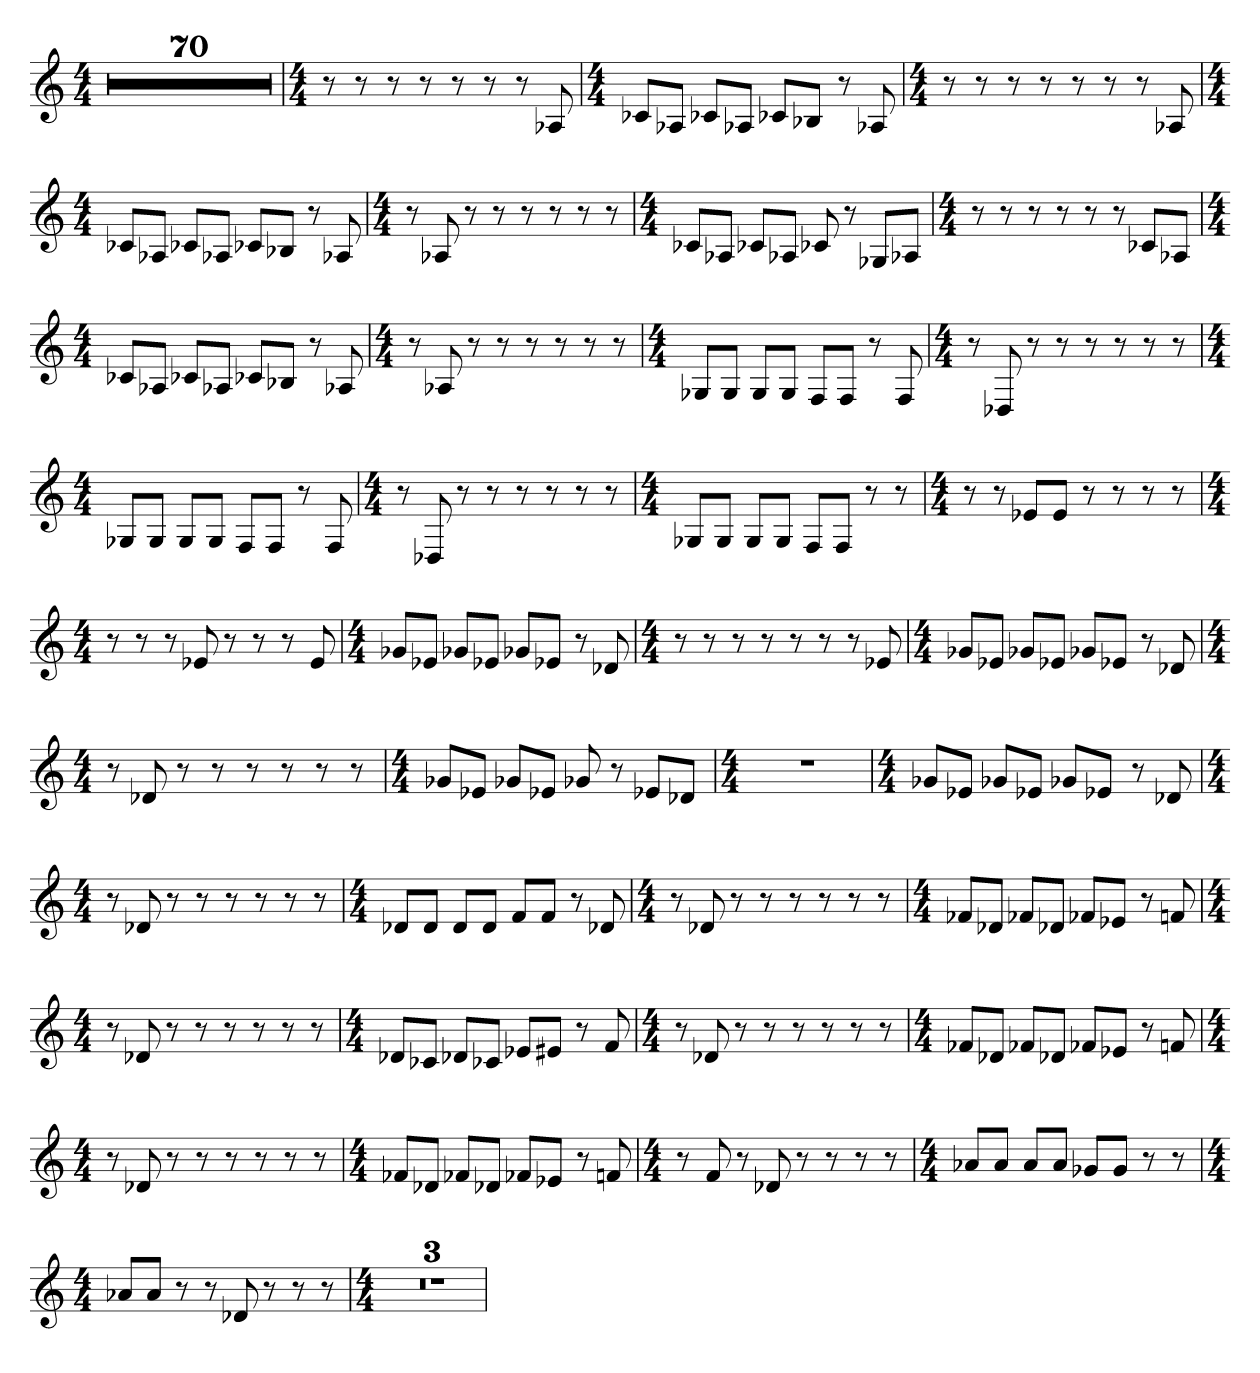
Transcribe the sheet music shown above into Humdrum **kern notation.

**kern
*part1
*staff1
*M4/4
=
1r
=
*M4/4
1r
=
*M4/4
1r
=
*M4/4
1r
=
*M4/4
1r
=
*M4/4
1r
=
*M4/4
1r
=
*M4/4
1r
=
*M4/4
1r
=
*M4/4
1r
=
*M4/4
1r
=
*M4/4
1r
=
*M4/4
1r
=
*M4/4
1r
=
*M4/4
1r
=
*M4/4
1r
=
*M4/4
1r
=
*M4/4
1r
=
*M4/4
1r
=
*M4/4
1r
=
*M4/4
1r
=
*M4/4
1r
=
*M4/4
1r
=
*M4/4
1r
=
*M4/4
1r
=
*M4/4
1r
=
*M4/4
1r
=
*M4/4
1r
=
*M4/4
1r
=
*M4/4
1r
=
*M4/4
1r
=
*M4/4
1r
=
*M4/4
1r
=
*M4/4
1r
=
*M4/4
1r
=
*M4/4
1r
=
*M4/4
1r
=
*M4/4
1r
=
*M4/4
1r
=
*M4/4
1r
=
*M4/4
1r
=
*M4/4
1r
=
*M4/4
1r
=
*M4/4
1r
=
*M4/4
1r
=
*M4/4
1r
=
*M4/4
1r
=
*M4/4
1r
=
*M4/4
1r
=
*M4/4
1r
=
*M4/4
1r
=
*M4/4
1r
=
*M4/4
1r
=
*M4/4
1r
=
*M4/4
1r
=
*M4/4
1r
=
*M4/4
1r
=
*M4/4
1r
=
*M4/4
1r
=
*M4/4
1r
=
*M4/4
1r
=
*M4/4
1r
=
*M4/4
1r
=
*M4/4
1r
=
*M4/4
1r
=
*M4/4
1r
=
*M4/4
1r
=
*M4/4
1r
=
*M4/4
1r
=
*M4/4
1r
=
*M4/4
8r
8r
8r
8r
8r
8r
8r
8A-X
=
*M4/4
8c-XL
8A-XJ
8c-XL
8A-XJ
8c-XL
8B-XJ
8r
8A-X
=
*M4/4
8r
8r
8r
8r
8r
8r
8r
8A-X
=
*M4/4
8c-XL
8A-XJ
8c-XL
8A-XJ
8c-XL
8B-XJ
8r
8A-X
=
*M4/4
8r
8A-X
8r
8r
8r
8r
8r
8r
=
*M4/4
8c-XL
8A-XJ
8c-XL
8A-XJ
8c-X
8r
8G-XL
8A-XJ
=
*M4/4
8r
8r
8r
8r
8r
8r
8c-XL
8A-XJ
=
*M4/4
8c-XL
8A-XJ
8c-XL
8A-XJ
8c-XL
8B-XJ
8r
8A-X
=
*M4/4
8r
8A-X
8r
8r
8r
8r
8r
8r
=
*M4/4
8G-XL
8G-J
8G-L
8G-J
8FL
8FJ
8r
8F
=
*M4/4
8r
8D-X
8r
8r
8r
8r
8r
8r
=
*M4/4
8G-XL
8G-J
8G-L
8G-J
8FL
8FJ
8r
8F
=
*M4/4
8r
8D-X
8r
8r
8r
8r
8r
8r
=
*M4/4
8G-XL
8G-J
8G-L
8G-J
8FL
8FJ
8r
8r
=
*M4/4
8r
8r
8e-XL
8e-J
8r
8r
8r
8r
=
*M4/4
8r
8r
8r
8e-X
8r
8r
8r
8e-
=
*M4/4
8g-XL
8e-XJ
8g-XL
8e-XJ
8g-XL
8e-XJ
8r
8d-X
=
*M4/4
8r
8r
8r
8r
8r
8r
8r
8e-X
=
*M4/4
8g-XL
8e-XJ
8g-XL
8e-XJ
8g-XL
8e-XJ
8r
8d-X
=
*M4/4
8r
8d-X
8r
8r
8r
8r
8r
8r
=
*M4/4
8g-XL
8e-XJ
8g-XL
8e-XJ
8g-X
8r
8e-XL
8d-XJ
=
*M4/4
1r
=
*M4/4
8g-XL
8e-XJ
8g-XL
8e-XJ
8g-XL
8e-XJ
8r
8d-X
=
*M4/4
8r
8d-X
8r
8r
8r
8r
8r
8r
=
*M4/4
8d-XL
8d-J
8d-L
8d-J
8fL
8fJ
8r
8d-X
=
*M4/4
8r
8d-X
8r
8r
8r
8r
8r
8r
=
*M4/4
8f-XL
8d-XJ
8f-XL
8d-XJ
8f-XL
8e-XJ
8r
8fn
=
*M4/4
8r
8d-X
8r
8r
8r
8r
8r
8r
=
*M4/4
8d-XL
8c-XJ
8d-XL
8c-XJ
8e-XL
8e#XJ
8r
8f
=
*M4/4
8r
8d-X
8r
8r
8r
8r
8r
8r
=
*M4/4
8f-XL
8d-XJ
8f-XL
8d-XJ
8f-XL
8e-XJ
8r
8fn
=
*M4/4
8r
8d-X
8r
8r
8r
8r
8r
8r
=
*M4/4
8f-XL
8d-XJ
8f-XL
8d-XJ
8f-XL
8e-XJ
8r
8fn
=
*M4/4
8r
8f
8r
8d-X
8r
8r
8r
8r
=
*M4/4
8a-XL
8a-J
8a-L
8a-J
8g-XL
8g-J
8r
8r
=
*M4/4
8a-XL
8a-J
8r
8r
8d-X
8r
8r
8r
=
*M4/4
1r
=
*M4/4
1r
=
*M4/4
1r
=
*-
